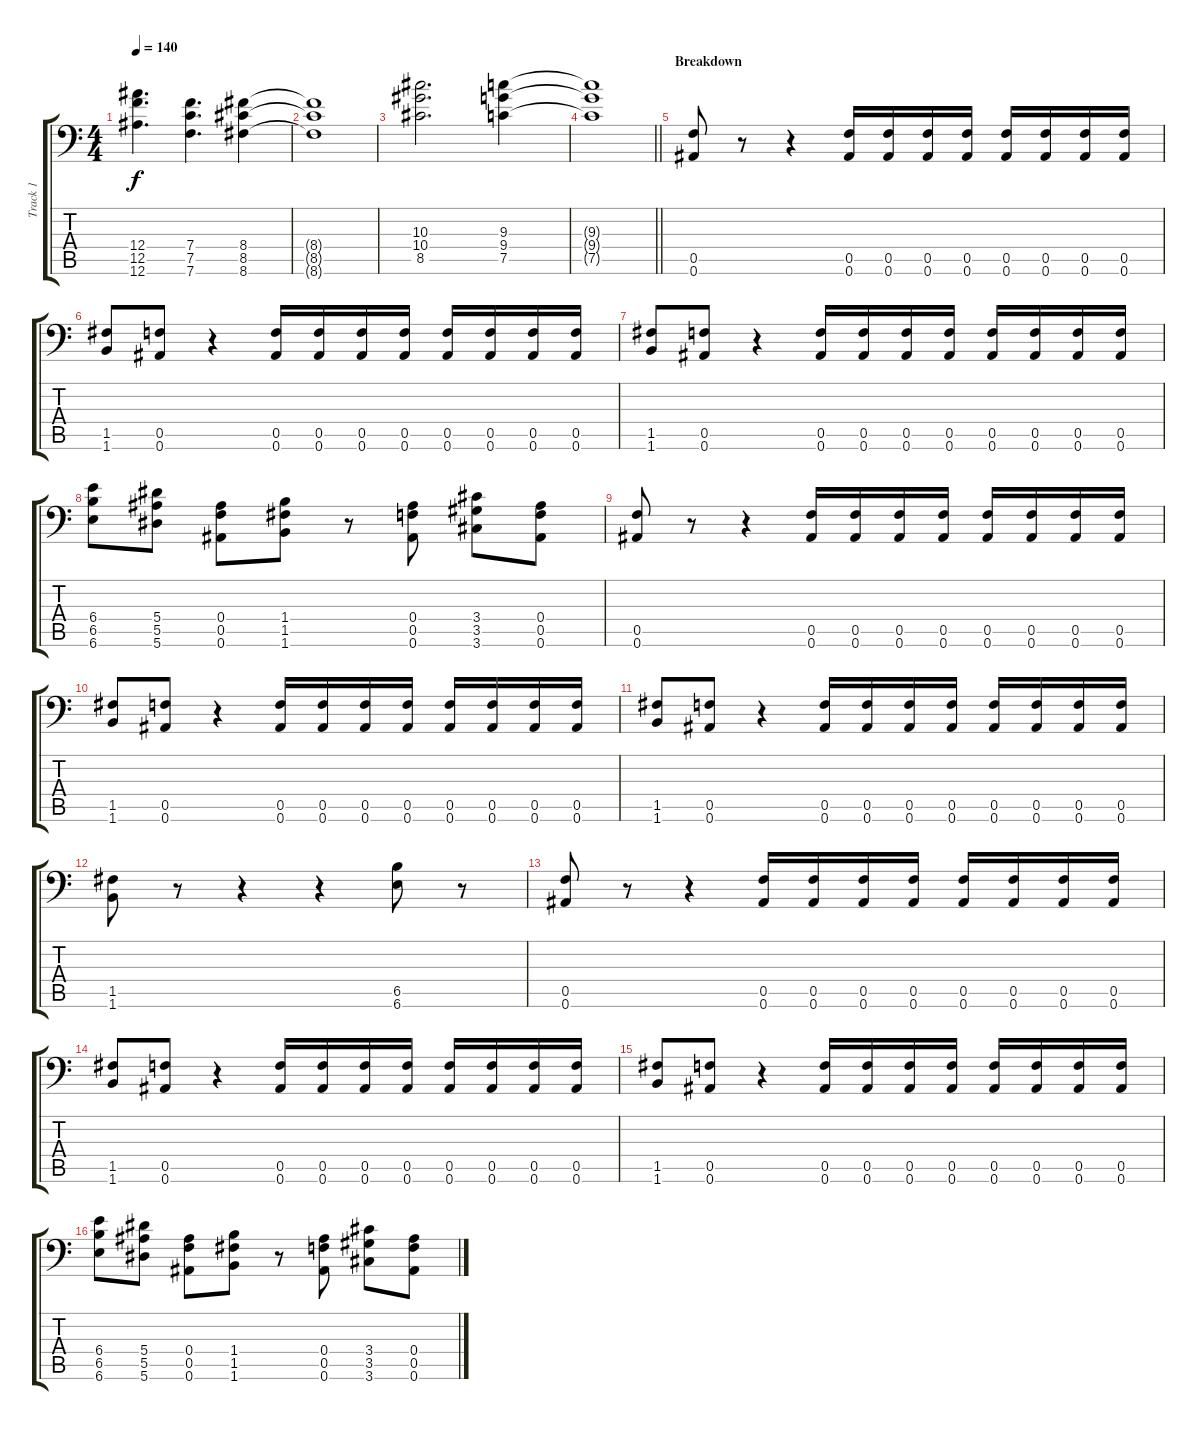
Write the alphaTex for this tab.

\track ("Track 1" "Track 1") {instrument overdrivenguitar}
\staff {score tabs}
\tuning (C4 G3 Eb3 Bb2 F2 Bb1) {hide}
\ts (4 4)
\tempo 140
\clef f4
\ks c
(12.4 12.5 12.6).4{d dy f} (7.4 7.5 7.6).4{d} (8.4 8.5 8.6).4 |
(8.4{t} 8.5{t} 8.6{t}).1 |
(10.3 10.4 8.5).2{d} (9.3 9.4 7.5).4 |
\barLineRight lightlight
(9.3{t} 9.4{t} 7.5{t}).1 |
\section ("" "Breakdown")
(0.5 0.6).8 r.8 r.4 (0.5 0.6).16 (0.5 0.6).16 (0.5 0.6).16 (0.5 0.6).16 (0.5 0.6).16 (0.5 0.6).16 (0.5 0.6).16 (0.5 0.6).16 |
(1.5 1.6).8 (0.5 0.6).8 r.4 (0.5 0.6).16 (0.5 0.6).16 (0.5 0.6).16 (0.5 0.6).16 (0.5 0.6).16 (0.5 0.6).16 (0.5 0.6).16 (0.5 0.6).16 |
(1.5 1.6).8 (0.5 0.6).8 r.4 (0.5 0.6).16 (0.5 0.6).16 (0.5 0.6).16 (0.5 0.6).16 (0.5 0.6).16 (0.5 0.6).16 (0.5 0.6).16 (0.5 0.6).16 |
(6.4 6.5 6.6).8 (5.4 5.5 5.6).8 (0.4 0.5 0.6).8 (1.4 1.5 1.6).8 r.8 (0.4 0.5 0.6).8 (3.4 3.5 3.6).8 (0.4 0.5 0.6).8 |
(0.5 0.6).8 r.8 r.4 (0.5 0.6).16 (0.5 0.6).16 (0.5 0.6).16 (0.5 0.6).16 (0.5 0.6).16 (0.5 0.6).16 (0.5 0.6).16 (0.5 0.6).16 |
(1.5 1.6).8 (0.5 0.6).8 r.4 (0.5 0.6).16 (0.5 0.6).16 (0.5 0.6).16 (0.5 0.6).16 (0.5 0.6).16 (0.5 0.6).16 (0.5 0.6).16 (0.5 0.6).16 |
(1.5 1.6).8 (0.5 0.6).8 r.4 (0.5 0.6).16 (0.5 0.6).16 (0.5 0.6).16 (0.5 0.6).16 (0.5 0.6).16 (0.5 0.6).16 (0.5 0.6).16 (0.5 0.6).16 |
(1.5 1.6).8 r.8 r.4 r.4 (6.5 6.6).8 r.8 |
(0.5 0.6).8 r.8 r.4 (0.5 0.6).16 (0.5 0.6).16 (0.5 0.6).16 (0.5 0.6).16 (0.5 0.6).16 (0.5 0.6).16 (0.5 0.6).16 (0.5 0.6).16 |
(1.5 1.6).8 (0.5 0.6).8 r.4 (0.5 0.6).16 (0.5 0.6).16 (0.5 0.6).16 (0.5 0.6).16 (0.5 0.6).16 (0.5 0.6).16 (0.5 0.6).16 (0.5 0.6).16 |
(1.5 1.6).8 (0.5 0.6).8 r.4 (0.5 0.6).16 (0.5 0.6).16 (0.5 0.6).16 (0.5 0.6).16 (0.5 0.6).16 (0.5 0.6).16 (0.5 0.6).16 (0.5 0.6).16 |
(6.4 6.5 6.6).8 (5.4 5.5 5.6).8 (0.4 0.5 0.6).8 (1.4 1.5 1.6).8 r.8 (0.4 0.5 0.6).8 (3.4 3.5 3.6).8 (0.4 0.5 0.6).8
